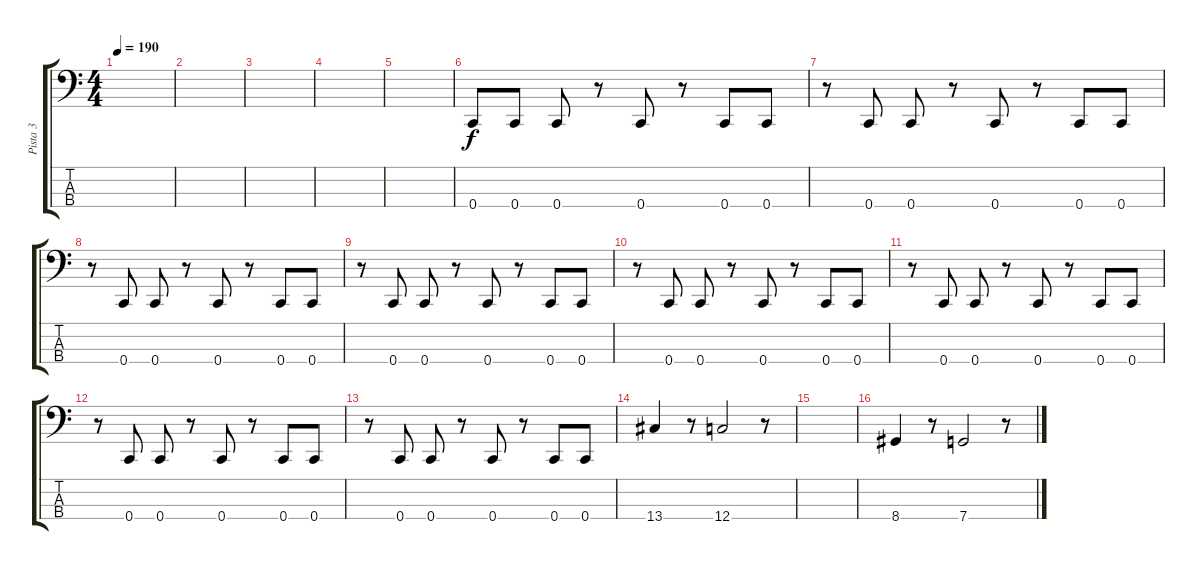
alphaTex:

\track ("Pista 3" "Pista 3") {instrument electricbasspick}
\staff {score tabs}
\tuning (F2 C2 G1 C1) {hide}
\ts (4 4)
\tempo 190
\clef f4
\ks c
|
|
|
|
|
0.4.8 0.4.8 0.4.8 r.8 0.4.8 r.8 0.4.8 0.4.8 |
r.8 0.4.8 0.4.8 r.8 0.4.8 r.8 0.4.8 0.4.8 |
r.8 0.4.8 0.4.8 r.8 0.4.8 r.8 0.4.8 0.4.8 |
r.8 0.4.8 0.4.8 r.8 0.4.8 r.8 0.4.8 0.4.8 |
r.8 0.4.8 0.4.8 r.8 0.4.8 r.8 0.4.8 0.4.8 |
r.8 0.4.8 0.4.8 r.8 0.4.8 r.8 0.4.8 0.4.8 |
r.8 0.4.8 0.4.8 r.8 0.4.8 r.8 0.4.8 0.4.8 |
r.8 0.4.8 0.4.8 r.8 0.4.8 r.8 0.4.8 0.4.8 |
13.4.4 r.8 12.4.2 r.8 |
|
8.4.4 r.8 7.4.2 r.8
